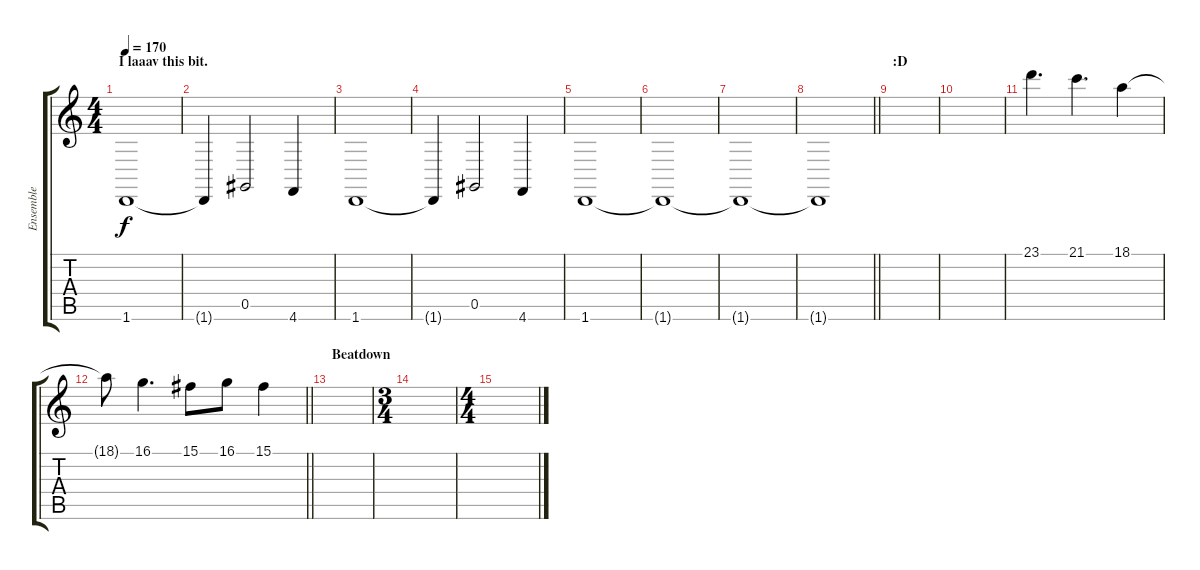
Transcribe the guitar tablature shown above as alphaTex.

\track ("Ensemble" "Ensemble") {instrument stringensemble1}
\staff {score tabs}
\tuning (Eb4 Bb3 Gb3 Db3 Ab2 Db2) {hide}
\ts (4 4)
\section ("" "I laaav this bit.")
\tempo 170
\clef g2
\ks c
1.6.1{dy f volume 8} |
1.6{t}.4 0.5.2 4.6.4 |
1.6.1 |
1.6{t}.4 0.5.2 4.6.4 |
1.6.1 |
1.6{t}.1 |
1.6{t}.1 |
\barLineRight lightlight
1.6{t}.1 |
\section ("" ":D")
|
|
23.1.4{d} 21.1.4{d} 18.1.4 |
\barLineRight lightlight
18.1{t}.8 16.1.4{d} 15.1.8 16.1.8 15.1.4 |
\section ("" "Beatdown")
|
\ts (3 4)
|
\ts (4 4)
